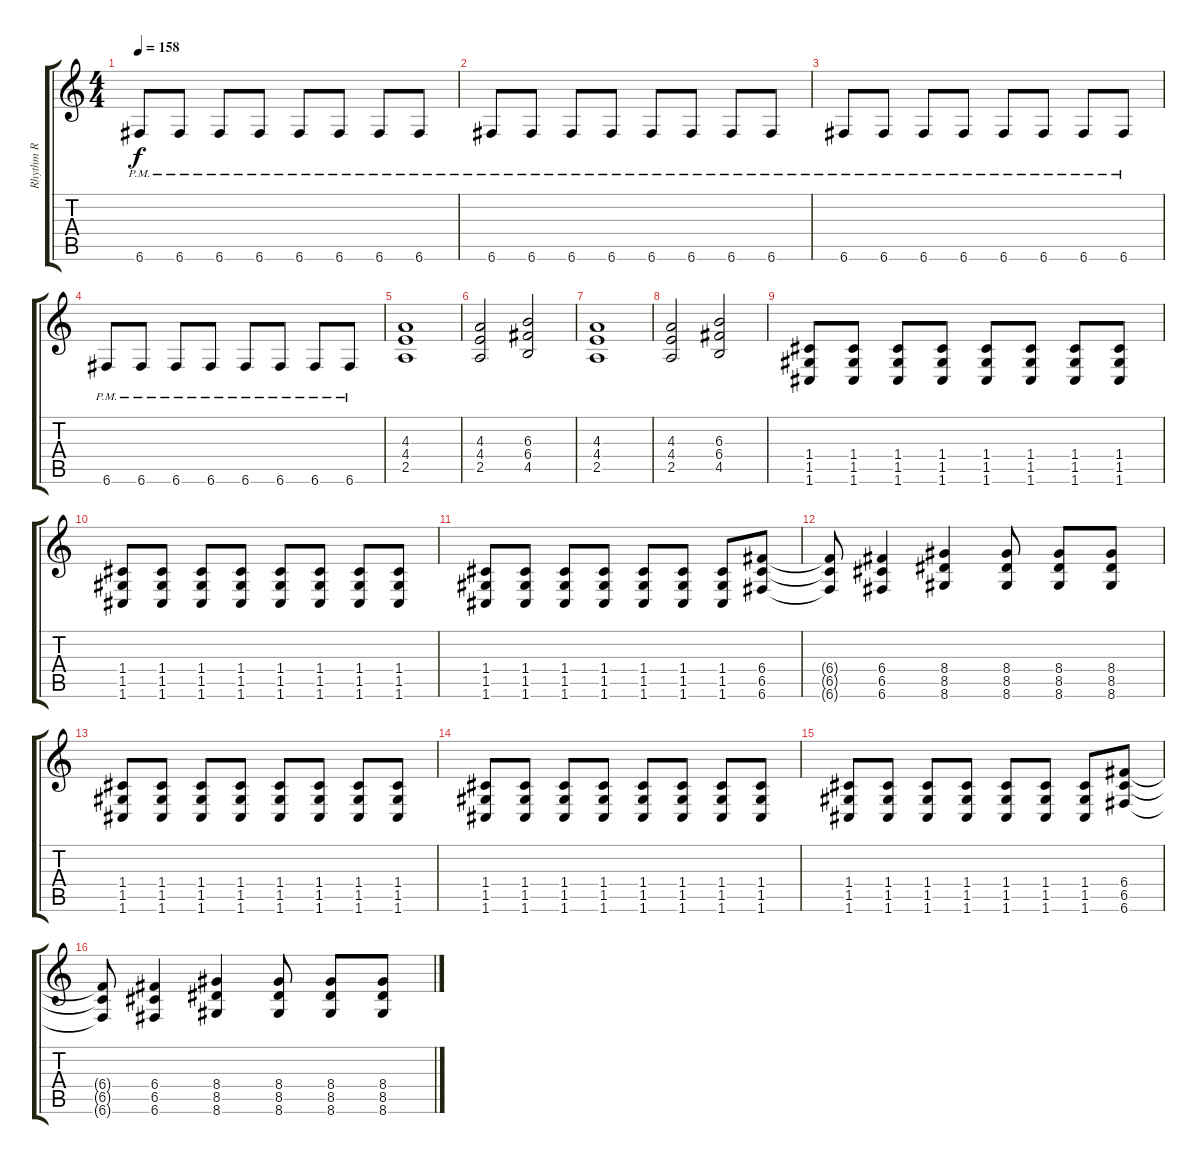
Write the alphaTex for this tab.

\track ("Rhythm R" "Rhythm R") {instrument distortionguitar}
\staff {score tabs}
\tuning (D4 A3 F3 C3 G2 C2) {hide}
\ts (4 4)
\tempo 158
\clef g2
\ks c
6.6{pm}.8{dy f instrument overdrivenguitar} 6.6{pm}.8 6.6{pm}.8 6.6{pm}.8 6.6{pm}.8 6.6{pm}.8 6.6{pm}.8 6.6{pm}.8 |
6.6{pm}.8 6.6{pm}.8 6.6{pm}.8 6.6{pm}.8 6.6{pm}.8 6.6{pm}.8 6.6{pm}.8 6.6{pm}.8 |
6.6{pm}.8 6.6{pm}.8 6.6{pm}.8 6.6{pm}.8 6.6{pm}.8 6.6{pm}.8 6.6{pm}.8 6.6{pm}.8 |
6.6{pm}.8 6.6{pm}.8 6.6{pm}.8 6.6{pm}.8 6.6{pm}.8 6.6{pm}.8 6.6{pm}.8 6.6{pm}.8 |
(4.3 4.4 2.5).1{instrument distortionguitar} |
(4.3 4.4 2.5).2 (6.3 6.4 4.5).2 |
(4.3 4.4 2.5).1 |
(4.3 4.4 2.5).2 (6.3 6.4 4.5).2 |
(1.4 1.5 1.6).8 (1.4 1.5 1.6).8 (1.4 1.5 1.6).8 (1.4 1.5 1.6).8 (1.4 1.5 1.6).8 (1.4 1.5 1.6).8 (1.4 1.5 1.6).8 (1.4 1.5 1.6).8 |
(1.4 1.5 1.6).8 (1.4 1.5 1.6).8 (1.4 1.5 1.6).8 (1.4 1.5 1.6).8 (1.4 1.5 1.6).8 (1.4 1.5 1.6).8 (1.4 1.5 1.6).8 (1.4 1.5 1.6).8 |
(1.4 1.5 1.6).8 (1.4 1.5 1.6).8 (1.4 1.5 1.6).8 (1.4 1.5 1.6).8 (1.4 1.5 1.6).8 (1.4 1.5 1.6).8 (1.4 1.5 1.6).8 (6.4 6.5 6.6).8 |
(6.4{t} 6.5{t} 6.6{t}).8 (6.4 6.5 6.6).4 (8.4 8.5 8.6).4 (8.4 8.5 8.6).8 (8.4 8.5 8.6).8 (8.4 8.5 8.6).8 |
(1.4 1.5 1.6).8 (1.4 1.5 1.6).8 (1.4 1.5 1.6).8 (1.4 1.5 1.6).8 (1.4 1.5 1.6).8 (1.4 1.5 1.6).8 (1.4 1.5 1.6).8 (1.4 1.5 1.6).8 |
(1.4 1.5 1.6).8 (1.4 1.5 1.6).8 (1.4 1.5 1.6).8 (1.4 1.5 1.6).8 (1.4 1.5 1.6).8 (1.4 1.5 1.6).8 (1.4 1.5 1.6).8 (1.4 1.5 1.6).8 |
(1.4 1.5 1.6).8 (1.4 1.5 1.6).8 (1.4 1.5 1.6).8 (1.4 1.5 1.6).8 (1.4 1.5 1.6).8 (1.4 1.5 1.6).8 (1.4 1.5 1.6).8 (6.4 6.5 6.6).8 |
(6.4{t} 6.5{t} 6.6{t}).8 (6.4 6.5 6.6).4 (8.4 8.5 8.6).4 (8.4 8.5 8.6).8 (8.4 8.5 8.6).8 (8.4 8.5 8.6).8
